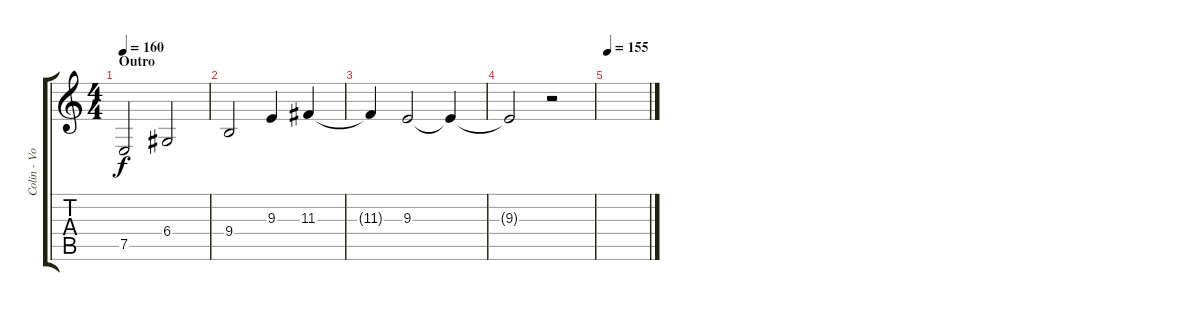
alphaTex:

\track ("Colin - Vocals" "Colin - Vo") {instrument fiddle}
\staff {score tabs}
\tuning (E4 B3 G3 D3 A2 E2) {hide}
\ts (4 4)
\section ("" "Outro")
\tempo 160
\clef g2
\ks c
7.5.2{dy f} 6.4.2 |
9.4.2 9.3.4 11.3.4 |
11.3{t}.4 9.3.2 9.3{t}.4 |
9.3{t}.2 r.2 |
\tempo 155
